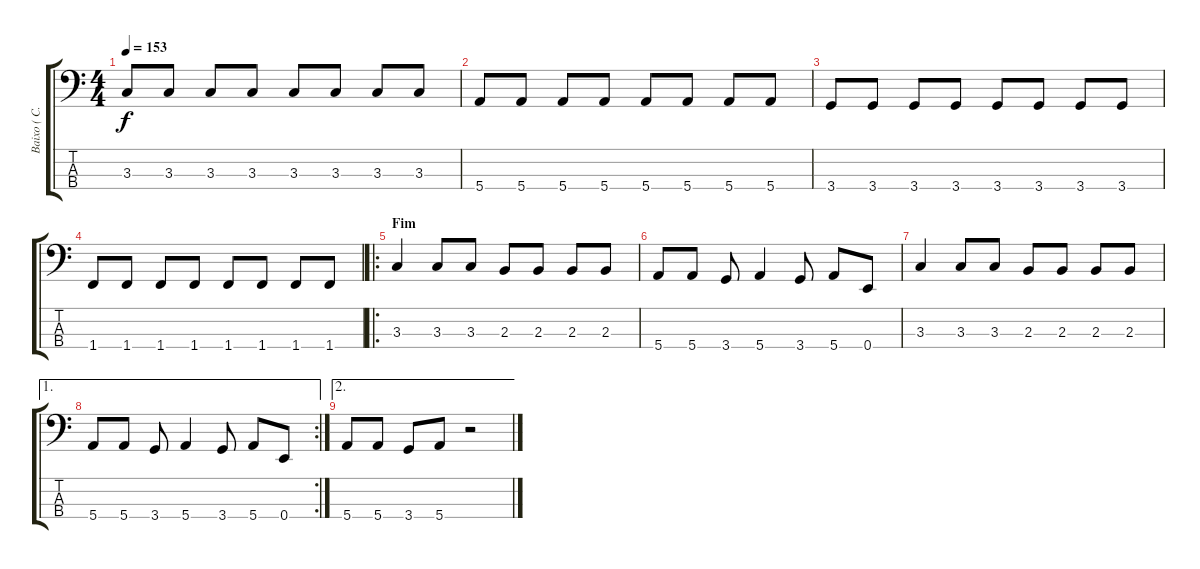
\track ("Baixo ( C. J. Ramone)" "Baixo ( C.") {instrument electricbasspick}
\staff {score tabs}
\tuning (G2 D2 A1 E1) {hide}
\ts (4 4)
\tempo 153
\clef f4
\ks c
3.3.8{dy f} 3.3.8 3.3.8 3.3.8 3.3.8 3.3.8 3.3.8 3.3.8 |
5.4.8 5.4.8 5.4.8 5.4.8 5.4.8 5.4.8 5.4.8 5.4.8 |
3.4.8 3.4.8 3.4.8 3.4.8 3.4.8 3.4.8 3.4.8 3.4.8 |
1.4.8 1.4.8 1.4.8 1.4.8 1.4.8 1.4.8 1.4.8 1.4.8 |
\ro
\section ("" "Fim")
3.3.4 3.3.8 3.3.8 2.3.8 2.3.8 2.3.8 2.3.8 |
5.4.8 5.4.8 3.4.8 5.4.4 3.4.8 5.4.8 0.4.8 |
3.3.4 3.3.8 3.3.8 2.3.8 2.3.8 2.3.8 2.3.8 |
\ae 1
\rc 2
5.4.8 5.4.8 3.4.8 5.4.4 3.4.8 5.4.8 0.4.8 |
\ae 2
5.4.8 5.4.8 3.4.8 5.4.8 r.2
